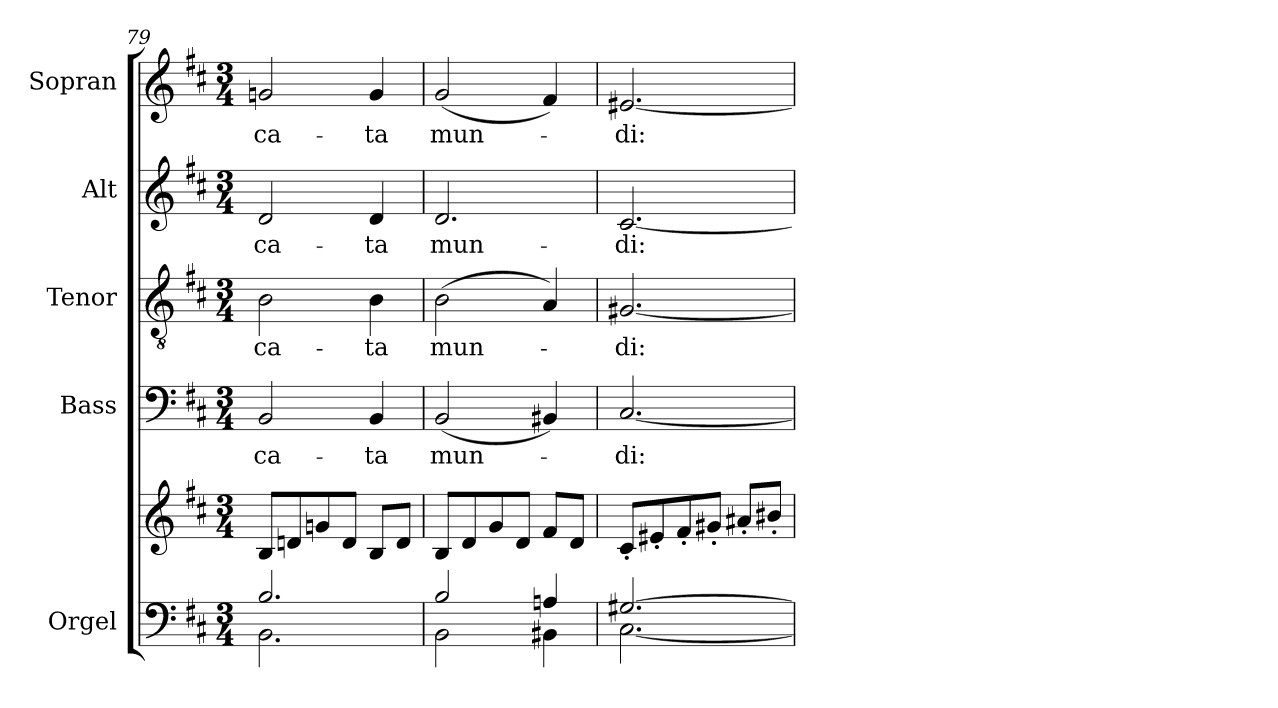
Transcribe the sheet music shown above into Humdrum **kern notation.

**kern	**kern	**kern	**text	**kern	**text	**kern	**text	**kern	**text
*part5	*part5	*part4	*part4	*part3	*part3	*part2	*part2	*part1	*part1
*staff6	*staff5	*staff4	*staff4	*staff3	*staff3	*staff2	*staff2	*staff1	*staff1
*I"Orgel	*	*I"Bass	*	*I"Tenor	*	*I"Alt	*	*I"Sopran	*
*I'Org.	*	*I'B.	*	*I'T.	*	*I'A.	*	*I'S.	*
*clefF4	*clefG2	*clefF4	*	*clefGv2	*	*clefG2	*	*clefG2	*
*k[f#c#]	*k[f#c#]	*k[f#c#]	*	*k[f#c#]	*	*k[f#c#]	*	*k[f#c#]	*
*D:	*D:	*D:	*	*D:	*	*D:	*	*D:	*
*M3/4	*M3/4	*M3/4	*	*M3/4	*	*M3/4	*	*M3/4	*
=79	=79	=79	=79	=79	=79	=79	=79	=79	=79
*^	*	*	*	*	*	*	*	*	*
!	!	!	!	!LO:LY:b	!	!LO:LY:b	!	!LO:LY:b	!	!LO:LY:b
2.B/	2.BB\	8B/L	2BB/	-ca-	2B\	-ca-	2d/	-ca-	2gn/	-ca-
.	.	8dn/	.	.	.	.	.	.	.	.
.	.	8gn/	.	.	.	.	.	.	.	.
.	.	8d/J	.	.	.	.	.	.	.	.
!	!	!	!	!LO:LY:b	!	!LO:LY:b	!	!LO:LY:b	!	!LO:LY:b
.	.	8B/L	4BB/	-ta	4B\	-ta	4d/	-ta	4g/	-ta
.	.	8d/J	.	.	.	.	.	.	.	.
=80	=80	=80	=80	=80	=80	=80	=80	=80	=80	=80
!	!	!	!	!LO:LY:b	!	!LO:LY:b	!	!LO:LY:b	!	!LO:LY:b
2B/	2BB\	8B/L	(<2BB/	mun-	(>2B\	mun-	2.d/	mun-	(<2g/	mun-
.	.	8d/	.	.	.	.	.	.	.	.
.	.	8g/	.	.	.	.	.	.	.	.
.	.	8d/J	.	.	.	.	.	.	.	.
4An/	4BB#X\	8f#/L	4BB#X/)	.	4A/)	.	.	.	4f#/)	.
.	.	8d/J	.	.	.	.	.	.	.	.
=81	=81	=81	=81	=81	=81	=81	=81	=81	=81	=81
!	!	!	!	!LO:LY:b	!	!LO:LY:b	!	!LO:LY:b	!	!LO:LY:b
[>2.G#X/	[<2.C#\	8c#'</L	[2.C#/	-di:	[2.G#X/	-di:	[2.c#/	-di:	[2.e#X/	-di:
.	.	8e#X'</	.	.	.	.	.	.	.	.
.	.	8f#'</	.	.	.	.	.	.	.	.
.	.	8g#X'</J	.	.	.	.	.	.	.	.
.	.	8a#X'</L	.	.	.	.	.	.	.	.
.	.	8b#X'</J	.	.	.	.	.	.	.	.
*v	*v	*	*	*	*	*	*	*	*	*
=	=	=	=	=	=	=	=	=	=
*-	*-	*-	*-	*-	*-	*-	*-	*-	*-
